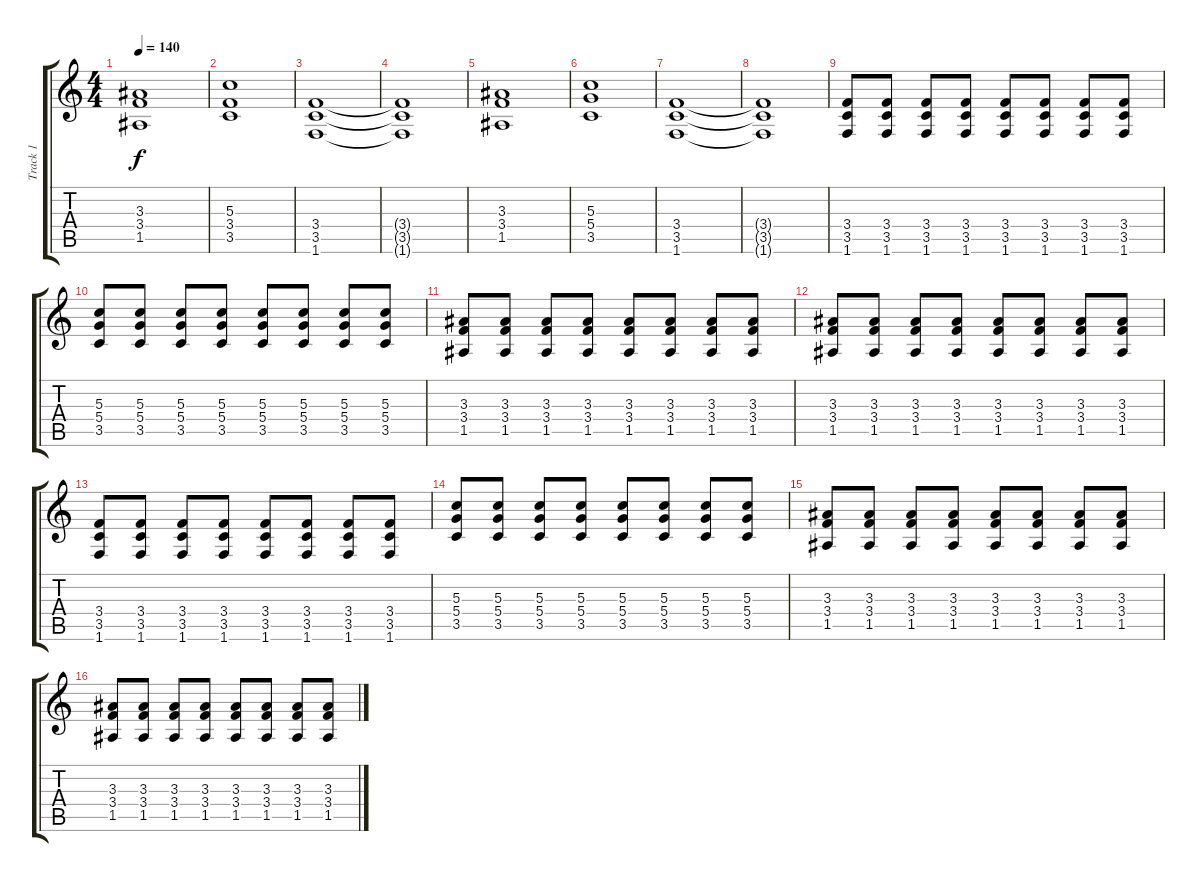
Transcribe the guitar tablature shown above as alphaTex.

\track ("Track 1" "Track 1") {instrument overdrivenguitar}
\staff {score tabs}
\tuning (E4 B3 G3 D3 A2 E2) {hide}
\ts (4 4)
\tempo 140
\clef g2
\ks c
(3.3 3.4 1.5).1{dy f} |
(5.3 3.4 3.5).1 |
(3.4 3.5 1.6).1 |
(3.4{t} 3.5{t} 1.6{t}).1 |
(3.3 3.4 1.5).1 |
(5.3 5.4 3.5).1 |
(3.4 3.5 1.6).1 |
(3.4{t} 3.5{t} 1.6{t}).1 |
(3.4 3.5 1.6).8 (3.4 3.5 1.6).8 (3.4 3.5 1.6).8 (3.4 3.5 1.6).8 (3.4 3.5 1.6).8 (3.4 3.5 1.6).8 (3.4 3.5 1.6).8 (3.4 3.5 1.6).8 |
(5.3 5.4 3.5).8 (5.3 5.4 3.5).8 (5.3 5.4 3.5).8 (5.3 5.4 3.5).8 (5.3 5.4 3.5).8 (5.3 5.4 3.5).8 (5.3 5.4 3.5).8 (5.3 5.4 3.5).8 |
(3.3 3.4 1.5).8 (3.3 3.4 1.5).8 (3.3 3.4 1.5).8 (3.3 3.4 1.5).8 (3.3 3.4 1.5).8 (3.3 3.4 1.5).8 (3.3 3.4 1.5).8 (3.3 3.4 1.5).8 |
(3.3 3.4 1.5).8 (3.3 3.4 1.5).8 (3.3 3.4 1.5).8 (3.3 3.4 1.5).8 (3.3 3.4 1.5).8 (3.3 3.4 1.5).8 (3.3 3.4 1.5).8 (3.3 3.4 1.5).8 |
(3.4 3.5 1.6).8 (3.4 3.5 1.6).8 (3.4 3.5 1.6).8 (3.4 3.5 1.6).8 (3.4 3.5 1.6).8 (3.4 3.5 1.6).8 (3.4 3.5 1.6).8 (3.4 3.5 1.6).8 |
(5.3 5.4 3.5).8 (5.3 5.4 3.5).8 (5.3 5.4 3.5).8 (5.3 5.4 3.5).8 (5.3 5.4 3.5).8 (5.3 5.4 3.5).8 (5.3 5.4 3.5).8 (5.3 5.4 3.5).8 |
(3.3 3.4 1.5).8 (3.3 3.4 1.5).8 (3.3 3.4 1.5).8 (3.3 3.4 1.5).8 (3.3 3.4 1.5).8 (3.3 3.4 1.5).8 (3.3 3.4 1.5).8 (3.3 3.4 1.5).8 |
(3.3 3.4 1.5).8 (3.3 3.4 1.5).8 (3.3 3.4 1.5).8 (3.3 3.4 1.5).8 (3.3 3.4 1.5).8 (3.3 3.4 1.5).8 (3.3 3.4 1.5).8 (3.3 3.4 1.5).8
